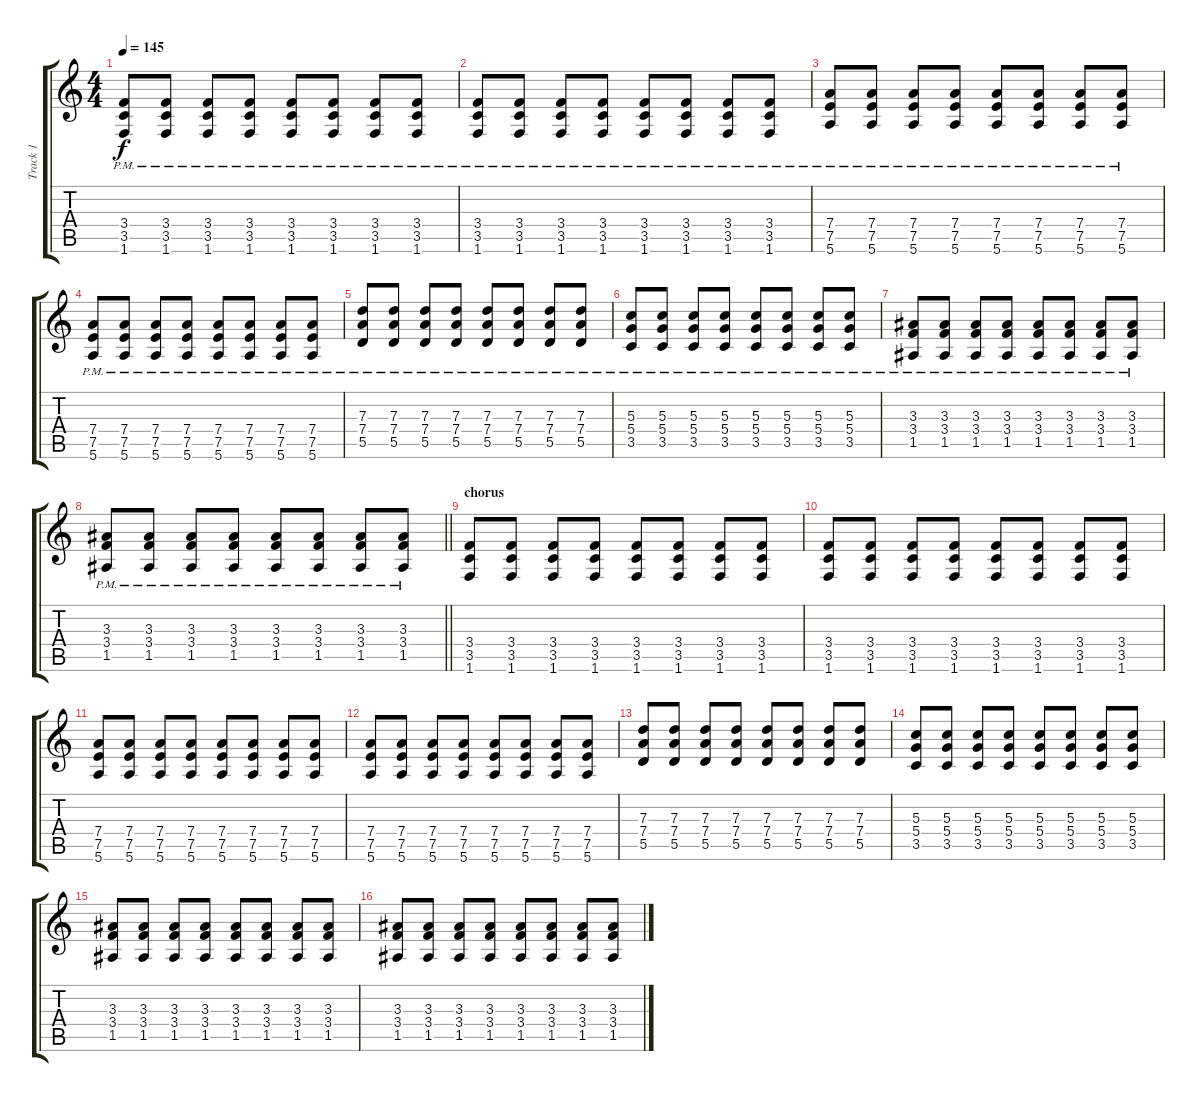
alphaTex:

\track ("Track 1" "Track 1") {instrument electricguitarmuted}
\staff {score tabs}
\tuning (E4 B3 G3 D3 A2 E2) {hide}
\ts (4 4)
\tempo 145
\clef g2
\ks c
(3.4{pm} 3.5{pm} 1.6{pm}).8{dy f} (3.4{pm} 3.5{pm} 1.6{pm}).8 (3.4{pm} 3.5{pm} 1.6{pm}).8 (3.4{pm} 3.5{pm} 1.6{pm}).8 (3.4{pm} 3.5{pm} 1.6{pm}).8 (3.4{pm} 3.5{pm} 1.6{pm}).8 (3.4{pm} 3.5{pm} 1.6{pm}).8 (3.4{pm} 3.5{pm} 1.6{pm}).8 |
(3.4{pm} 3.5{pm} 1.6{pm}).8 (3.4{pm} 3.5{pm} 1.6{pm}).8 (3.4{pm} 3.5{pm} 1.6{pm}).8 (3.4{pm} 3.5{pm} 1.6{pm}).8 (3.4{pm} 3.5{pm} 1.6{pm}).8 (3.4{pm} 3.5{pm} 1.6{pm}).8 (3.4{pm} 3.5{pm} 1.6{pm}).8 (3.4{pm} 3.5{pm} 1.6{pm}).8 |
(7.4{pm} 7.5{pm} 5.6{pm}).8 (7.4{pm} 7.5{pm} 5.6{pm}).8 (7.4{pm} 7.5{pm} 5.6{pm}).8 (7.4{pm} 7.5{pm} 5.6{pm}).8 (7.4{pm} 7.5{pm} 5.6{pm}).8 (7.4{pm} 7.5{pm} 5.6{pm}).8 (7.4{pm} 7.5{pm} 5.6{pm}).8 (7.4{pm} 7.5{pm} 5.6{pm}).8 |
(7.4{pm} 7.5{pm} 5.6{pm}).8 (7.4{pm} 7.5{pm} 5.6{pm}).8 (7.4{pm} 7.5{pm} 5.6{pm}).8 (7.4{pm} 7.5{pm} 5.6{pm}).8 (7.4{pm} 7.5{pm} 5.6{pm}).8 (7.4{pm} 7.5{pm} 5.6{pm}).8 (7.4{pm} 7.5{pm} 5.6{pm}).8 (7.4{pm} 7.5{pm} 5.6{pm}).8 |
(7.3{pm} 7.4{pm} 5.5{pm}).8 (7.3{pm} 7.4{pm} 5.5{pm}).8 (7.3{pm} 7.4{pm} 5.5{pm}).8 (7.3{pm} 7.4{pm} 5.5{pm}).8 (7.3{pm} 7.4{pm} 5.5{pm}).8 (7.3{pm} 7.4{pm} 5.5{pm}).8 (7.3{pm} 7.4{pm} 5.5{pm}).8 (7.3{pm} 7.4{pm} 5.5{pm}).8 |
(5.3{pm} 5.4{pm} 3.5{pm}).8 (5.3{pm} 5.4{pm} 3.5{pm}).8 (5.3{pm} 5.4{pm} 3.5{pm}).8 (5.3{pm} 5.4{pm} 3.5{pm}).8 (5.3{pm} 5.4{pm} 3.5{pm}).8 (5.3{pm} 5.4{pm} 3.5{pm}).8 (5.3{pm} 5.4{pm} 3.5{pm}).8 (5.3{pm} 5.4{pm} 3.5{pm}).8 |
(3.3{pm} 3.4{pm} 1.5{pm}).8 (3.3{pm} 3.4{pm} 1.5{pm}).8 (3.3{pm} 3.4{pm} 1.5{pm}).8 (3.3{pm} 3.4{pm} 1.5{pm}).8 (3.3{pm} 3.4{pm} 1.5{pm}).8 (3.3{pm} 3.4{pm} 1.5{pm}).8 (3.3{pm} 3.4{pm} 1.5{pm}).8 (3.3{pm} 3.4{pm} 1.5{pm}).8 |
\barLineRight lightlight
(3.3{pm} 3.4{pm} 1.5{pm}).8 (3.3{pm} 3.4{pm} 1.5{pm}).8 (3.3{pm} 3.4{pm} 1.5{pm}).8 (3.3{pm} 3.4{pm} 1.5{pm}).8 (3.3{pm} 3.4{pm} 1.5{pm}).8 (3.3{pm} 3.4{pm} 1.5{pm}).8 (3.3{pm} 3.4{pm} 1.5{pm}).8 (3.3{pm} 3.4{pm} 1.5{pm}).8 |
\section ("" "chorus")
(3.4 3.5 1.6).8{instrument acousticguitarsteel} (3.4 3.5 1.6).8 (3.4 3.5 1.6).8 (3.4 3.5 1.6).8 (3.4 3.5 1.6).8 (3.4 3.5 1.6).8 (3.4 3.5 1.6).8 (3.4 3.5 1.6).8 |
(3.4 3.5 1.6).8 (3.4 3.5 1.6).8 (3.4 3.5 1.6).8 (3.4 3.5 1.6).8 (3.4 3.5 1.6).8 (3.4 3.5 1.6).8 (3.4 3.5 1.6).8 (3.4 3.5 1.6).8 |
(7.4 7.5 5.6).8 (7.4 7.5 5.6).8 (7.4 7.5 5.6).8 (7.4 7.5 5.6).8 (7.4 7.5 5.6).8 (7.4 7.5 5.6).8 (7.4 7.5 5.6).8 (7.4 7.5 5.6).8 |
(7.4 7.5 5.6).8 (7.4 7.5 5.6).8 (7.4 7.5 5.6).8 (7.4 7.5 5.6).8 (7.4 7.5 5.6).8 (7.4 7.5 5.6).8 (7.4 7.5 5.6).8 (7.4 7.5 5.6).8 |
(7.3 7.4 5.5).8 (7.3 7.4 5.5).8 (7.3 7.4 5.5).8 (7.3 7.4 5.5).8 (7.3 7.4 5.5).8 (7.3 7.4 5.5).8 (7.3 7.4 5.5).8 (7.3 7.4 5.5).8 |
(5.3 5.4 3.5).8 (5.3 5.4 3.5).8 (5.3 5.4 3.5).8 (5.3 5.4 3.5).8 (5.3 5.4 3.5).8 (5.3 5.4 3.5).8 (5.3 5.4 3.5).8 (5.3 5.4 3.5).8 |
(3.3 3.4 1.5).8 (3.3 3.4 1.5).8 (3.3 3.4 1.5).8 (3.3 3.4 1.5).8 (3.3 3.4 1.5).8 (3.3 3.4 1.5).8 (3.3 3.4 1.5).8 (3.3 3.4 1.5).8 |
(3.3 3.4 1.5).8 (3.3 3.4 1.5).8 (3.3 3.4 1.5).8 (3.3 3.4 1.5).8 (3.3 3.4 1.5).8 (3.3 3.4 1.5).8 (3.3 3.4 1.5).8 (3.3 3.4 1.5).8
